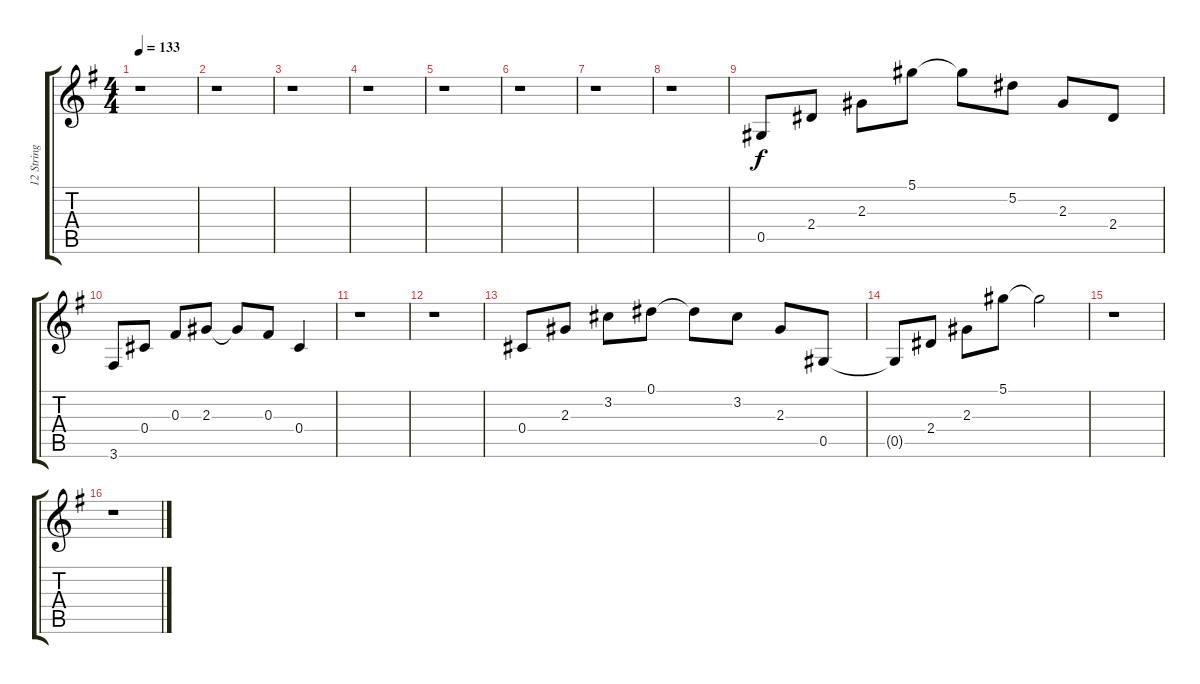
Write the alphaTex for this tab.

\track ("12 String Acoustic Guitar 1" "12 String ") {instrument acousticguitarsteel}
\staff {score tabs}
\tuning (Eb4 Bb3 Gb3 Db3 Ab2 Eb2) {hide}
\ts (4 4)
\tempo 133
\clef g2
\ks g
r.1{dy f} |
r.1 |
r.1 |
r.1 |
r.1 |
r.1 |
r.1 |
r.1 |
0.5.8 2.4.8 2.3.8 5.1.8 5.1{t}.8 5.2.8 2.3.8 2.4.8 |
3.6.8 0.4.8 0.3.8 2.3.8 2.3{t}.8 0.3.8 0.4.4 |
r.1 |
r.1 |
0.4.8 2.3.8 3.2.8 0.1.8 0.1{t}.8 3.2.8 2.3.8 0.5.8 |
0.5{t}.8 2.4.8 2.3.8 5.1.8 5.1{t}.2 |
r.1 |
r.1
